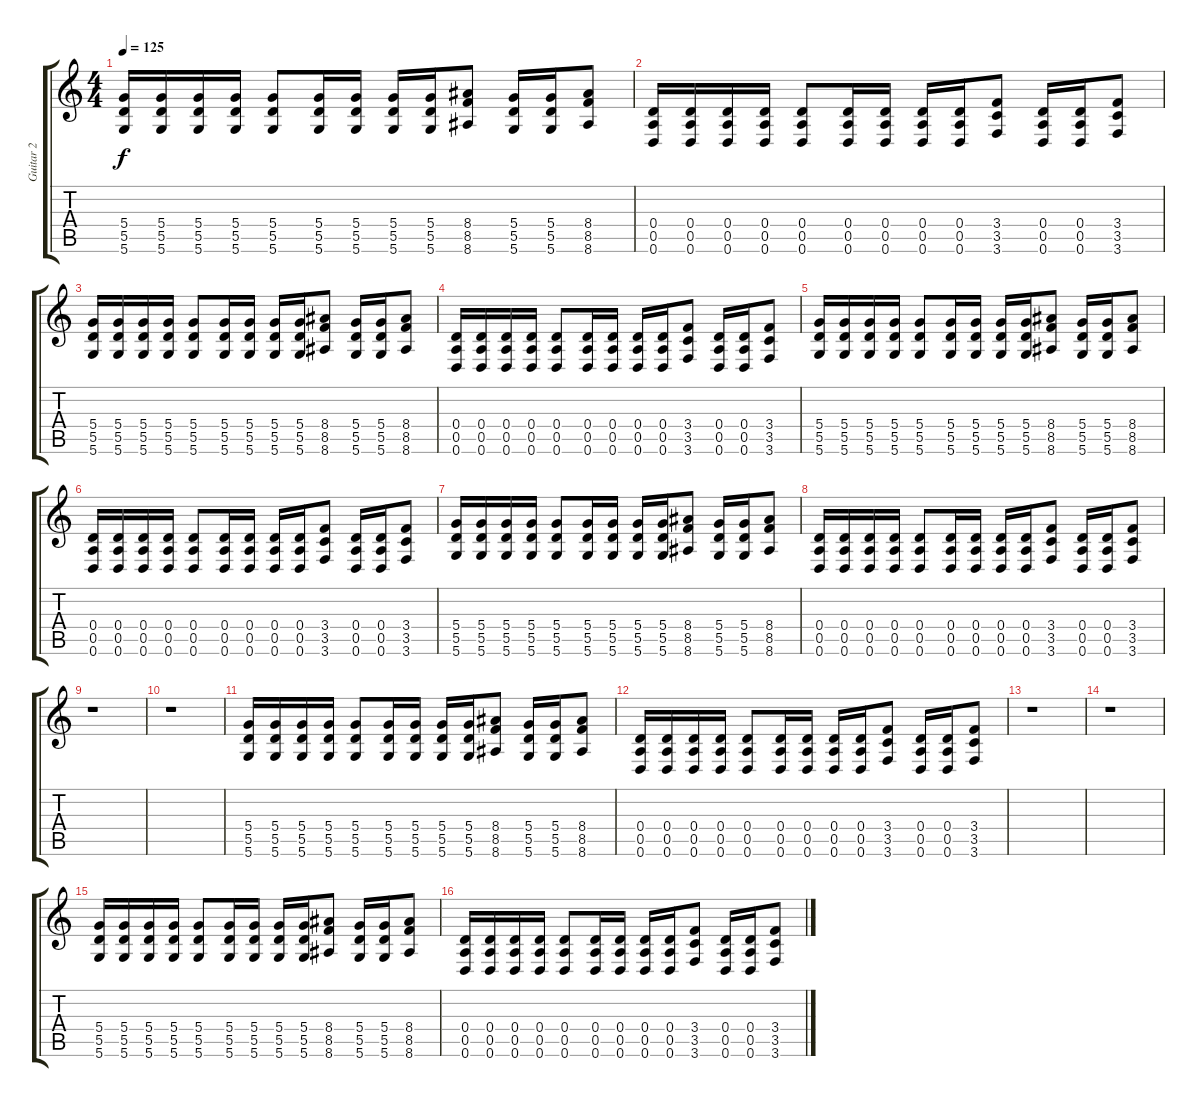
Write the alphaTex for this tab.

\track ("Guitar 2" "Guitar 2") {instrument overdrivenguitar}
\staff {score tabs}
\tuning (E4 B3 G3 D3 A2 D2) {hide}
\ts (4 4)
\tempo 125
\clef g2
\ks c
(5.4 5.5 5.6).16{dy f instrument overdrivenguitar} (5.4 5.5 5.6).16 (5.4 5.5 5.6).16 (5.4 5.5 5.6).16 (5.4 5.5 5.6).8 (5.4 5.5 5.6).16 (5.4 5.5 5.6).16 (5.4 5.5 5.6).16 (5.4 5.5 5.6).16 (8.4 8.5 8.6).8 (5.4 5.5 5.6).16 (5.4 5.5 5.6).16 (8.4 8.5 8.6).8 |
(0.4 0.5 0.6).16 (0.4 0.5 0.6).16 (0.4 0.5 0.6).16 (0.4 0.5 0.6).16 (0.4 0.5 0.6).8 (0.4 0.5 0.6).16 (0.4 0.5 0.6).16 (0.4 0.5 0.6).16 (0.4 0.5 0.6).16 (3.4 3.5 3.6).8 (0.4 0.5 0.6).16 (0.4 0.5 0.6).16 (3.4 3.5 3.6).8 |
(5.4 5.5 5.6).16 (5.4 5.5 5.6).16 (5.4 5.5 5.6).16 (5.4 5.5 5.6).16 (5.4 5.5 5.6).8 (5.4 5.5 5.6).16 (5.4 5.5 5.6).16 (5.4 5.5 5.6).16 (5.4 5.5 5.6).16 (8.4 8.5 8.6).8 (5.4 5.5 5.6).16 (5.4 5.5 5.6).16 (8.4 8.5 8.6).8 |
(0.4 0.5 0.6).16 (0.4 0.5 0.6).16 (0.4 0.5 0.6).16 (0.4 0.5 0.6).16 (0.4 0.5 0.6).8 (0.4 0.5 0.6).16 (0.4 0.5 0.6).16 (0.4 0.5 0.6).16 (0.4 0.5 0.6).16 (3.4 3.5 3.6).8 (0.4 0.5 0.6).16 (0.4 0.5 0.6).16 (3.4 3.5 3.6).8 |
(5.4 5.5 5.6).16 (5.4 5.5 5.6).16 (5.4 5.5 5.6).16 (5.4 5.5 5.6).16 (5.4 5.5 5.6).8 (5.4 5.5 5.6).16 (5.4 5.5 5.6).16 (5.4 5.5 5.6).16 (5.4 5.5 5.6).16 (8.4 8.5 8.6).8 (5.4 5.5 5.6).16 (5.4 5.5 5.6).16 (8.4 8.5 8.6).8 |
(0.4 0.5 0.6).16 (0.4 0.5 0.6).16 (0.4 0.5 0.6).16 (0.4 0.5 0.6).16 (0.4 0.5 0.6).8 (0.4 0.5 0.6).16 (0.4 0.5 0.6).16 (0.4 0.5 0.6).16 (0.4 0.5 0.6).16 (3.4 3.5 3.6).8 (0.4 0.5 0.6).16 (0.4 0.5 0.6).16 (3.4 3.5 3.6).8 |
(5.4 5.5 5.6).16 (5.4 5.5 5.6).16 (5.4 5.5 5.6).16 (5.4 5.5 5.6).16 (5.4 5.5 5.6).8 (5.4 5.5 5.6).16 (5.4 5.5 5.6).16 (5.4 5.5 5.6).16 (5.4 5.5 5.6).16 (8.4 8.5 8.6).8 (5.4 5.5 5.6).16 (5.4 5.5 5.6).16 (8.4 8.5 8.6).8 |
(0.4 0.5 0.6).16 (0.4 0.5 0.6).16 (0.4 0.5 0.6).16 (0.4 0.5 0.6).16 (0.4 0.5 0.6).8 (0.4 0.5 0.6).16 (0.4 0.5 0.6).16 (0.4 0.5 0.6).16 (0.4 0.5 0.6).16 (3.4 3.5 3.6).8 (0.4 0.5 0.6).16 (0.4 0.5 0.6).16 (3.4 3.5 3.6).8 |
r.1 |
r.1 |
(5.4 5.5 5.6).16 (5.4 5.5 5.6).16 (5.4 5.5 5.6).16 (5.4 5.5 5.6).16 (5.4 5.5 5.6).8 (5.4 5.5 5.6).16 (5.4 5.5 5.6).16 (5.4 5.5 5.6).16 (5.4 5.5 5.6).16 (8.4 8.5 8.6).8 (5.4 5.5 5.6).16 (5.4 5.5 5.6).16 (8.4 8.5 8.6).8 |
(0.4 0.5 0.6).16 (0.4 0.5 0.6).16 (0.4 0.5 0.6).16 (0.4 0.5 0.6).16 (0.4 0.5 0.6).8 (0.4 0.5 0.6).16 (0.4 0.5 0.6).16 (0.4 0.5 0.6).16 (0.4 0.5 0.6).16 (3.4 3.5 3.6).8 (0.4 0.5 0.6).16 (0.4 0.5 0.6).16 (3.4 3.5 3.6).8 |
r.1 |
r.1 |
(5.4 5.5 5.6).16 (5.4 5.5 5.6).16 (5.4 5.5 5.6).16 (5.4 5.5 5.6).16 (5.4 5.5 5.6).8 (5.4 5.5 5.6).16 (5.4 5.5 5.6).16 (5.4 5.5 5.6).16 (5.4 5.5 5.6).16 (8.4 8.5 8.6).8 (5.4 5.5 5.6).16 (5.4 5.5 5.6).16 (8.4 8.5 8.6).8 |
(0.4 0.5 0.6).16 (0.4 0.5 0.6).16 (0.4 0.5 0.6).16 (0.4 0.5 0.6).16 (0.4 0.5 0.6).8 (0.4 0.5 0.6).16 (0.4 0.5 0.6).16 (0.4 0.5 0.6).16 (0.4 0.5 0.6).16 (3.4 3.5 3.6).8 (0.4 0.5 0.6).16 (0.4 0.5 0.6).16 (3.4 3.5 3.6).8
